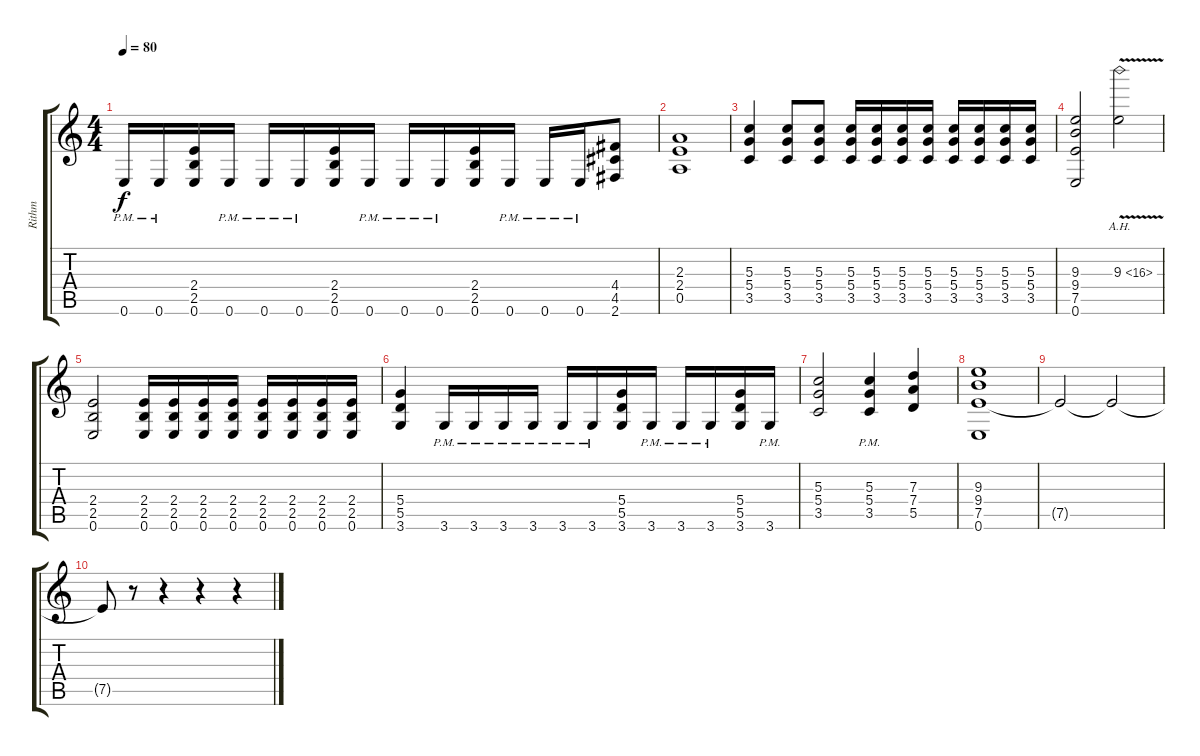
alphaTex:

\track ("Rithm" "Rithm") {instrument distortionguitar}
\staff {score tabs}
\tuning (E4 B3 G3 D3 A2 E2) {hide}
\ts (4 4)
\tempo 80
\clef g2
\ks c
0.6{pm}.16{dy f} 0.6{pm}.16 (2.4 2.5 0.6).16 0.6{pm}.16 0.6{pm}.16 0.6{pm}.16 (2.4 2.5 0.6).16 0.6{pm}.16 0.6{pm}.16 0.6{pm}.16 (2.4 2.5 0.6).16 0.6{pm}.16 0.6{pm}.16 0.6{pm}.16 (4.4 4.5 2.6).8 |
(2.3 2.4 0.5).1 |
(5.3 5.4 3.5).4 (5.3 5.4 3.5).8 (5.3 5.4 3.5).8 (5.3 5.4 3.5).16 (5.3 5.4 3.5).16 (5.3 5.4 3.5).16 (5.3 5.4 3.5).16 (5.3 5.4 3.5).16 (5.3 5.4 3.5).16 (5.3 5.4 3.5).16 (5.3 5.4 3.5).16 |
(9.3 9.4 7.5 0.6).2 9.3{ah 7 v}.2 |
(2.4 2.5 0.6).2 (2.4 2.5 0.6).16 (2.4 2.5 0.6).16 (2.4 2.5 0.6).16 (2.4 2.5 0.6).16 (2.4 2.5 0.6).16 (2.4 2.5 0.6).16 (2.4 2.5 0.6).16 (2.4 2.5 0.6).16 |
(5.4 5.5 3.6).4 3.6{pm}.16 3.6{pm}.16 3.6{pm}.16 3.6{pm}.16 3.6{pm}.16 3.6{pm}.16 (5.4 5.5 3.6).16 3.6{pm}.16 3.6{pm}.16 3.6{pm}.16 (5.4 5.5 3.6).16 3.6{pm}.16 |
(5.3 5.4 3.5).2 (5.3{pm} 5.4{pm} 3.5{pm}).4 (7.3 7.4 5.5).4 |
(9.3 9.4 7.5 0.6).1 |
7.5{t}.2 7.5{t}.2 |
7.5{t}.8 r.8 r.4 r.4 r.4
